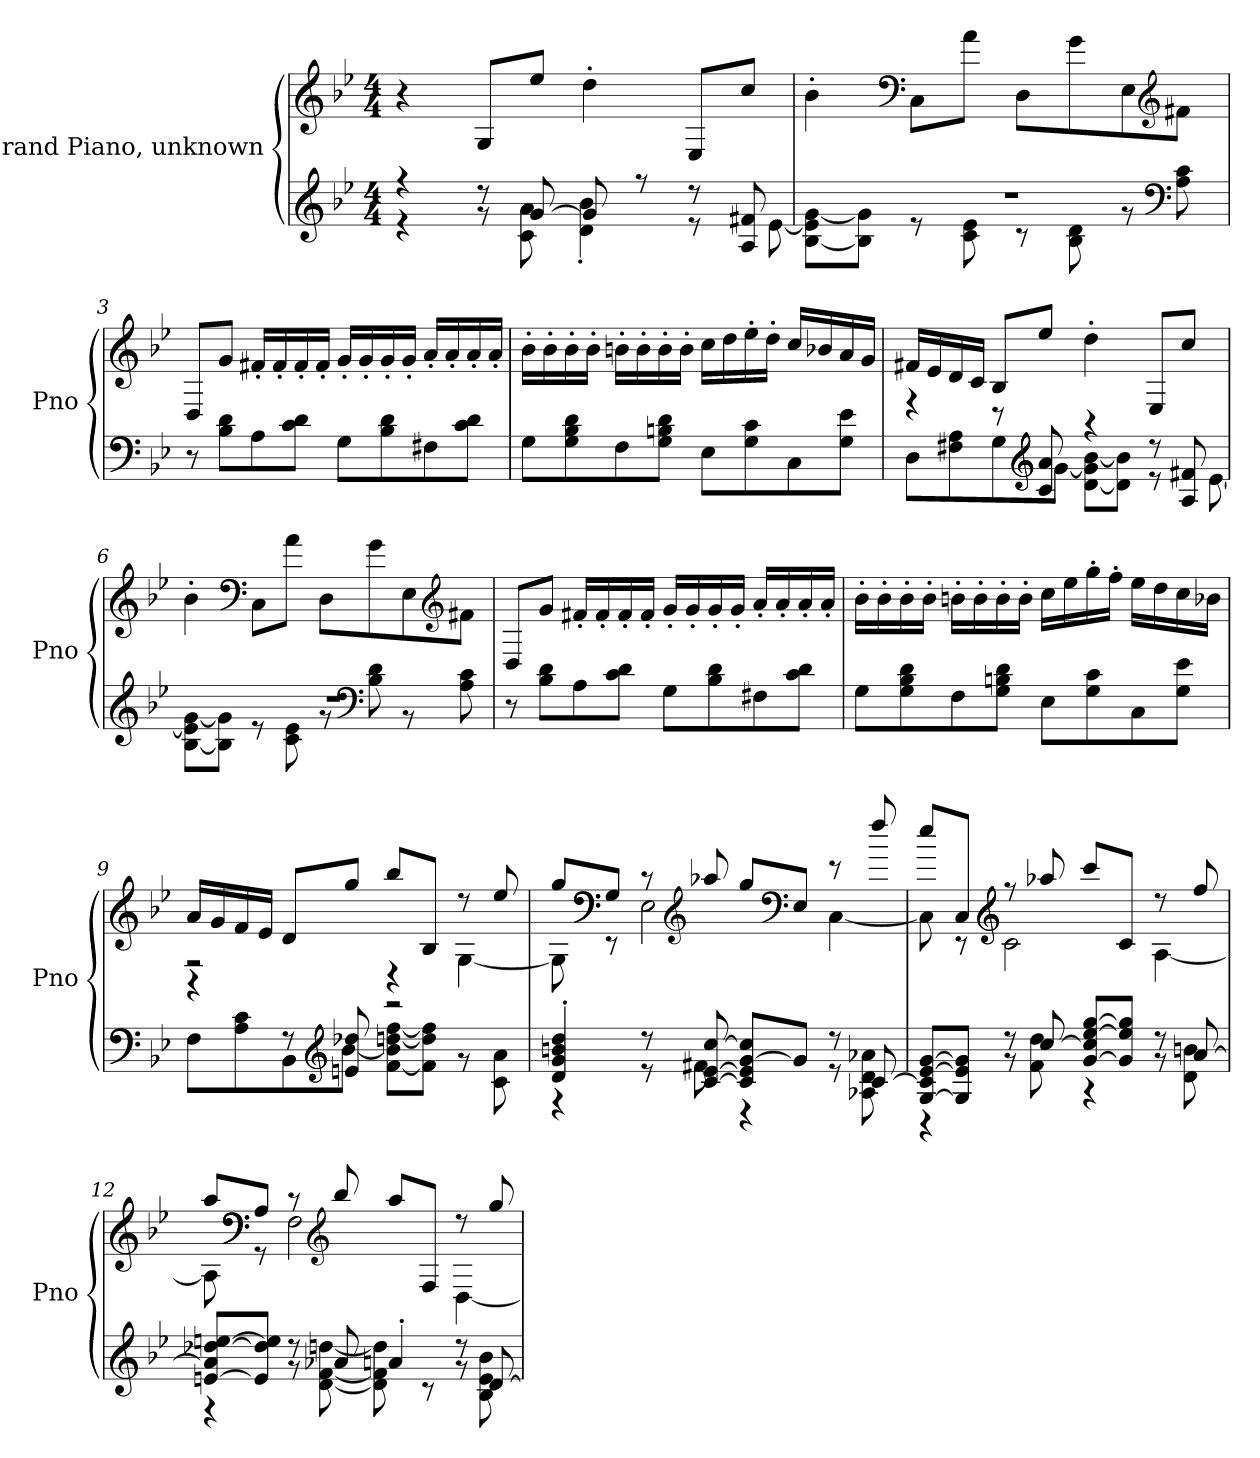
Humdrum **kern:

**kern	**kern
*part1	*part1
*staff2	*staff1
*I"Grand Piano, unknown	*
*I'Pno	*
*clefG2	*clefG2
*k[b-e-]	*k[b-e-]
*M4/4	*M4/4
*MM120	*MM120
=1	=1
*^	*
4r	4r	4r
8r	8r	8G/L
[8g/	8c\ 8a\	8ee-/J
8g/]	4d\' 4b-\'	4dd'\
8r	.	.
8r	8r	8E-/L
8A/ 8f#X/	[8e-\	8cc/J
=2	=2	=2
1r	[8B-\ 8e-\] [8g\L	4b-'\
.	8B-\] 8g\]J	.
*	*	*clefF4
.	8r	8C\L
.	8c\ 8e-\	8a\J
.	8r	8D\L
.	8B-\ 8d\	8g\
.	8r	8E-\
*clefF4	*	*clefG2
.	8A\ 8c\	8f#X\J
*v	*v	*
=3	=3
8r	8D/L
8B-\ 8d\L	8g/J
8A\	16f#X'/LL
.	16f#'/
8c\ 8d\J	16f#'/
.	16f#'/JJ
8G\L	16g'/LL
.	16g'/
8B-\ 8d\	16g'/
.	16g'/JJ
8F#X\	16a'/LL
.	16a'/
8c\ 8d\J	16a'/
.	16a'/JJ
!!LO:LB:g=z
=4	=4
8G\L	16b-'\LL
.	16b-'\
8G\ 8B-\ 8d\	16b-'\
.	16b-'\JJ
8F\	16bn'\LL
.	16b'\
8G\ 8Bn\ 8d\J	16b'\
.	16b'\JJ
8E-\L	16cc\LL
.	16dd\
8G\ 8c\	16ee-'\
.	16dd'\JJ
8C\	16cc/LL
.	16b-X/
8G\ 8e-\J	16a/
.	16g/JJ
=5	=5
*^	*
4r	8D\L	16f#X/LL
.	.	16e-/
.	8F#X\ 8A\	16d/
.	.	16c/JJ
8r	8G\	8B-/L
*clefG2	*	*
8c/ 8a/	[8g\J	8ee-/J
4r	[8d\ 8g\] [8b-\L	4dd'\
.	8d\] 8b-\]J	.
8r	8r	8E-/L
8A/ 8f#X/	[8e-\	8cc/J
!!LO:LB:g=z
=6	=6	=6
1r	[8B-\ 8e-\] [8g\L	4b-'\
.	8B-\] 8g\]J	.
*	*	*clefF4
.	8r	8C\L
.	8c\ 8e-\	8a\J
.	8r	8D\L
*clefF4	*	*
.	8B-\ 8d\	8g\
.	8r	8E-\
*	*	*clefG2
.	8A\ 8c\	8f#X\J
*v	*v	*
=7	=7
8r	8D/L
8B-\ 8d\L	8g/J
8A\	16f#X'/LL
.	16f#'/
8c\ 8d\J	16f#'/
.	16f#'/JJ
8G\L	16g'/LL
.	16g'/
8B-\ 8d\	16g'/
.	16g'/JJ
8F#X\	16a'/LL
.	16a'/
8c\ 8d\J	16a'/
.	16a'/JJ
=8	=8
8G\L	16b-'\LL
.	16b-'\
8G\ 8B-\ 8d\	16b-'\
.	16b-'\JJ
8F\	16bn'\LL
.	16b'\
8G\ 8Bn\ 8d\J	16b'\
.	16b'\JJ
8E-\L	16cc\LL
.	16ee-\
8G\ 8c\	16gg'\
.	16ff'\JJ
8C\	16ee-\LL
.	16dd\
8G\ 8e-\J	16cc\
.	16b-X\JJ
!!LO:LB:g=z
=9	=9
*^	*^
4r	8F\L	16a/LL	2r
.	.	16g/	.
.	8A\ 8c\	16f/	.
.	.	16e-/JJ	.
8r	8BB-\	8d/L	.
*clefG2	*	*	*
8en/ 8dd-X/	[8b-\J	8gg/J	.
2r	[8f\ 8b-\] [8ddn\ [8ff\L	8bb-/L	4r
.	8f\] 8dd\] 8ff\]J	8B-/J	.
.	8r	8r	[4G\
.	8c\ 8a\	8ee-/	.
=10	=10	=10	=10
4d/' 4g/' 4bn/' 4dd/'	4r	8gg/L	8G\]
*	*	*clefF4	*
.	.	8G/J	8r
8r	8r	8r	2E-\
*	*	*clefG2	*
[8c/ [8e-/ [8cc/	8f#X\	8aa-X/	.
8c/] 8e-/] [8g/ 8cc/]L	4r	8gg/L	.
*	*	*clefF4	*
8g/J]	.	8E-/J	.
8r	8r	8r	[4C\
[8c/	8A-X\ 8d\ 8a-X\	8ff/	.
!!LO:LB:g=z	!!
=11	=11	=11	=11
[8G/ 8c/] [8e-/ [8g/L	4r	8ee-/L	8C\]
8G/] 8e-/] 8g/]J	.	8C/J	8r
*	*	*clefG2	*
8r	8r	8r	2c\
[8cc/	8f\ 8dd\	8aa-X/	.
[8g/ 8cc/] [8ee-/ [8gg/L	4r	8ccc/L	.
8g/] 8ee-/] 8gg/]J	.	8c/J	.
8r	8r	8r	[4A\
[8a/	8d\ 8bn\	8ff/	.
=12	=12	=12	=12
[8en/ 8a/] [8dd-X/ [8een/L	4r	8aa/L	8A\]
*	*	*clefF4	*
8e/] 8dd-/] 8ee/]J	.	8A/J	8r
8r	8r	8r	2F\
*	*	*clefG2	*
8a-X/	[8d\ [8f\ [8ddn\	8bb-/	.
4an'/	8d\] 8f\] 8dd\]	8aa/L	.
.	8r	8F/J	.
8r	8r	8r	[4D\
[8d/	8B-\ 8e\ 8b-\	8gg/	.
*v	*v	*	*
*	*v	*v
=	=
*-	*-
